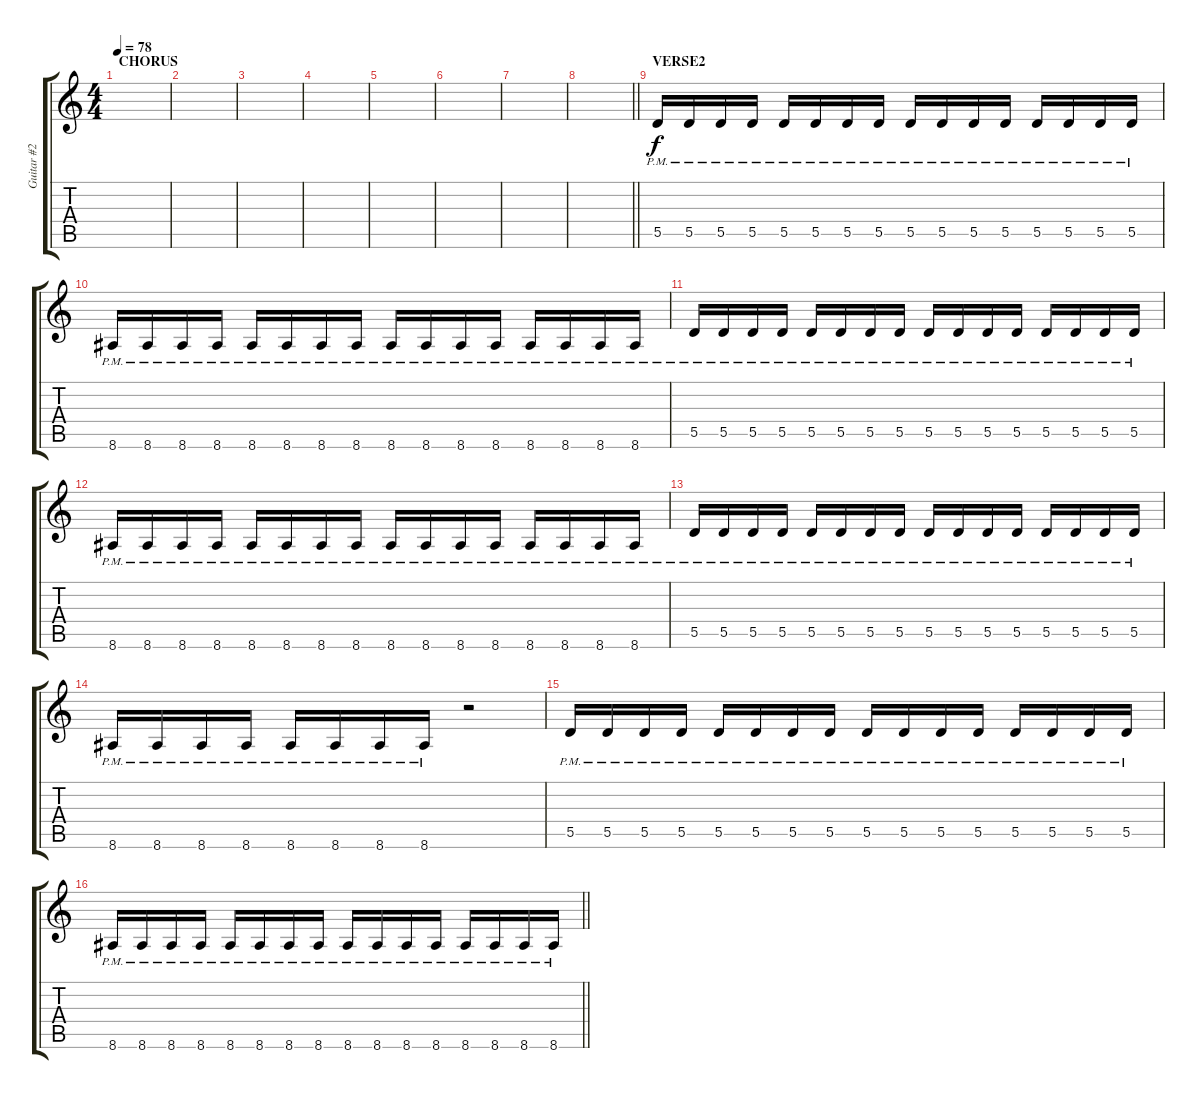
\track ("Guitar #2" "Guitar #2") {instrument distortionguitar}
\staff {score tabs}
\tuning (E4 B3 G3 D3 A2 D2) {hide}
\ts (4 4)
\section ("" "CHORUS")
\tempo 78
\clef g2
\ks c
|
|
|
|
|
|
|
\barLineRight lightlight
|
\section ("" "VERSE2")
5.5{pm}.16{dy f} 5.5{pm}.16 5.5{pm}.16 5.5{pm}.16 5.5{pm}.16 5.5{pm}.16 5.5{pm}.16 5.5{pm}.16 5.5{pm}.16 5.5{pm}.16 5.5{pm}.16 5.5{pm}.16 5.5{pm}.16 5.5{pm}.16 5.5{pm}.16 5.5{pm}.16 |
8.6{pm}.16 8.6{pm}.16 8.6{pm}.16 8.6{pm}.16 8.6{pm}.16 8.6{pm}.16 8.6{pm}.16 8.6{pm}.16 8.6{pm}.16 8.6{pm}.16 8.6{pm}.16 8.6{pm}.16 8.6{pm}.16 8.6{pm}.16 8.6{pm}.16 8.6{pm}.16 |
5.5{pm}.16 5.5{pm}.16 5.5{pm}.16 5.5{pm}.16 5.5{pm}.16 5.5{pm}.16 5.5{pm}.16 5.5{pm}.16 5.5{pm}.16 5.5{pm}.16 5.5{pm}.16 5.5{pm}.16 5.5{pm}.16 5.5{pm}.16 5.5{pm}.16 5.5{pm}.16 |
8.6{pm}.16 8.6{pm}.16 8.6{pm}.16 8.6{pm}.16 8.6{pm}.16 8.6{pm}.16 8.6{pm}.16 8.6{pm}.16 8.6{pm}.16 8.6{pm}.16 8.6{pm}.16 8.6{pm}.16 8.6{pm}.16 8.6{pm}.16 8.6{pm}.16 8.6{pm}.16 |
5.5{pm}.16 5.5{pm}.16 5.5{pm}.16 5.5{pm}.16 5.5{pm}.16 5.5{pm}.16 5.5{pm}.16 5.5{pm}.16 5.5{pm}.16 5.5{pm}.16 5.5{pm}.16 5.5{pm}.16 5.5{pm}.16 5.5{pm}.16 5.5{pm}.16 5.5{pm}.16 |
8.6{pm}.16 8.6{pm}.16 8.6{pm}.16 8.6{pm}.16 8.6{pm}.16 8.6{pm}.16 8.6{pm}.16 8.6{pm}.16 r.2 |
5.5{pm}.16 5.5{pm}.16 5.5{pm}.16 5.5{pm}.16 5.5{pm}.16 5.5{pm}.16 5.5{pm}.16 5.5{pm}.16 5.5{pm}.16 5.5{pm}.16 5.5{pm}.16 5.5{pm}.16 5.5{pm}.16 5.5{pm}.16 5.5{pm}.16 5.5{pm}.16 |
\barLineRight lightlight
8.6{pm}.16 8.6{pm}.16 8.6{pm}.16 8.6{pm}.16 8.6{pm}.16 8.6{pm}.16 8.6{pm}.16 8.6{pm}.16 8.6{pm}.16 8.6{pm}.16 8.6{pm}.16 8.6{pm}.16 8.6{pm}.16 8.6{pm}.16 8.6{pm}.16 8.6{pm}.16
